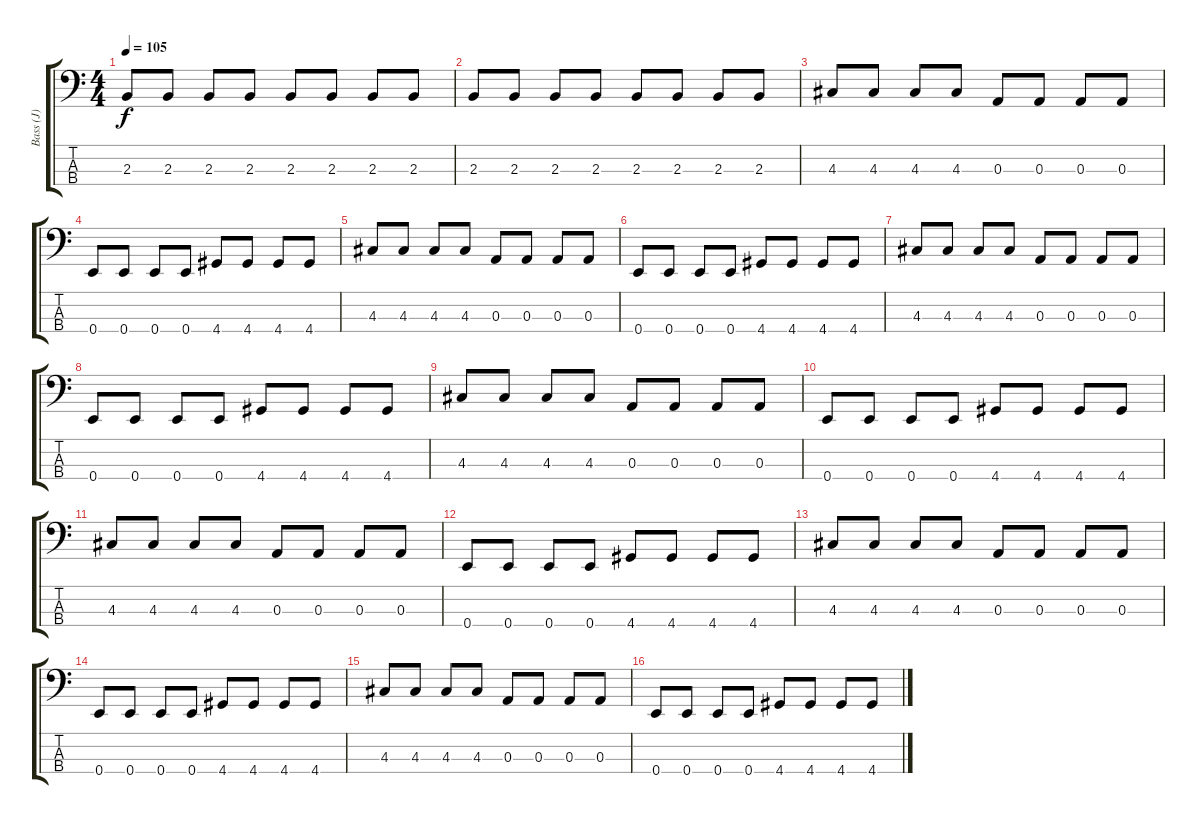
\track ("Bass (J)" "Bass (J)") {instrument electricbasspick}
\staff {score tabs}
\tuning (G2 D2 A1 E1) {hide}
\ts (4 4)
\tempo 105
\clef f4
\ks c
2.3.8{dy f} 2.3.8 2.3.8 2.3.8 2.3.8 2.3.8 2.3.8 2.3.8 |
2.3.8 2.3.8 2.3.8 2.3.8 2.3.8 2.3.8 2.3.8 2.3.8 |
4.3.8 4.3.8 4.3.8 4.3.8 0.3.8 0.3.8 0.3.8 0.3.8 |
0.4.8 0.4.8 0.4.8 0.4.8 4.4.8 4.4.8 4.4.8 4.4.8 |
4.3.8 4.3.8 4.3.8 4.3.8 0.3.8 0.3.8 0.3.8 0.3.8 |
0.4.8 0.4.8 0.4.8 0.4.8 4.4.8 4.4.8 4.4.8 4.4.8 |
4.3.8 4.3.8 4.3.8 4.3.8 0.3.8 0.3.8 0.3.8 0.3.8 |
0.4.8 0.4.8 0.4.8 0.4.8 4.4.8 4.4.8 4.4.8 4.4.8 |
4.3.8 4.3.8 4.3.8 4.3.8 0.3.8 0.3.8 0.3.8 0.3.8 |
0.4.8 0.4.8 0.4.8 0.4.8 4.4.8 4.4.8 4.4.8 4.4.8 |
4.3.8 4.3.8 4.3.8 4.3.8 0.3.8 0.3.8 0.3.8 0.3.8 |
0.4.8 0.4.8 0.4.8 0.4.8 4.4.8 4.4.8 4.4.8 4.4.8 |
4.3.8 4.3.8 4.3.8 4.3.8 0.3.8 0.3.8 0.3.8 0.3.8 |
0.4.8 0.4.8 0.4.8 0.4.8 4.4.8 4.4.8 4.4.8 4.4.8 |
4.3.8 4.3.8 4.3.8 4.3.8 0.3.8 0.3.8 0.3.8 0.3.8 |
0.4.8 0.4.8 0.4.8 0.4.8 4.4.8 4.4.8 4.4.8 4.4.8
